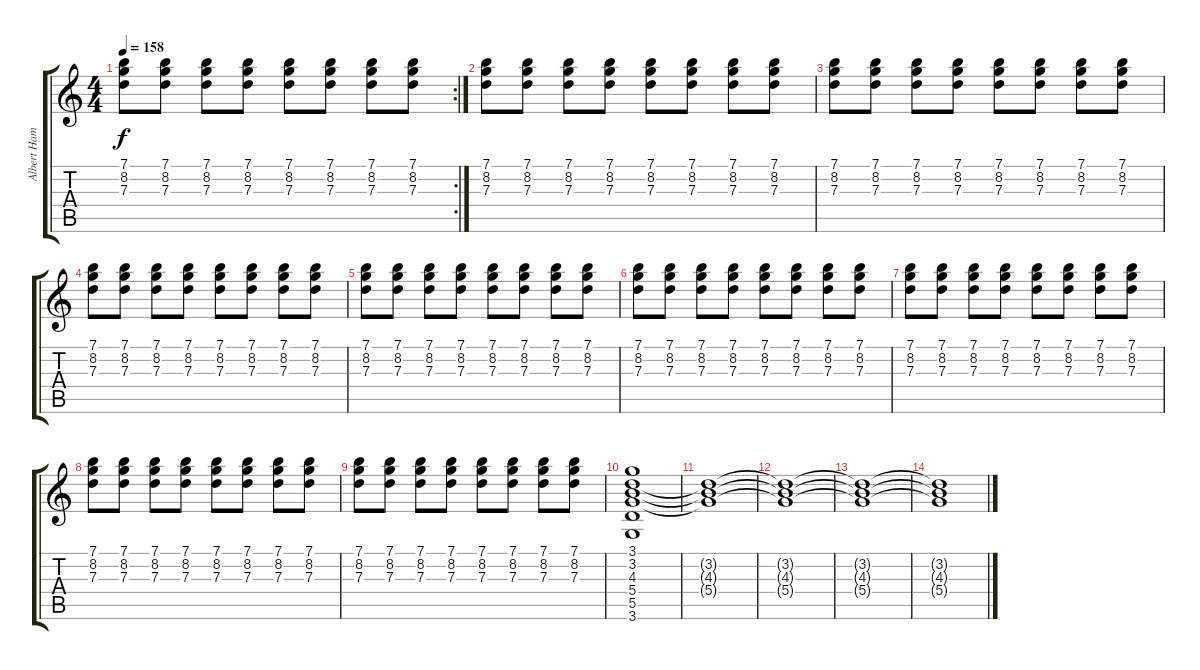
\track ("Albert Hammond Jr." "Albert Ham") {instrument overdrivenguitar}
\staff {score tabs}
\tuning (E4 B3 G3 D3 A2 E2) {hide}
\rc 2
\ts (4 4)
\tempo 158
\clef g2
\ks c
(7.1 8.2 7.3).8{dy f} (7.1 8.2 7.3).8 (7.1 8.2 7.3).8 (7.1 8.2 7.3).8 (7.1 8.2 7.3).8 (7.1 8.2 7.3).8 (7.1 8.2 7.3).8 (7.1 8.2 7.3).8 |
(7.1 8.2 7.3).8 (7.1 8.2 7.3).8 (7.1 8.2 7.3).8 (7.1 8.2 7.3).8 (7.1 8.2 7.3).8 (7.1 8.2 7.3).8 (7.1 8.2 7.3).8 (7.1 8.2 7.3).8 |
(7.1 8.2 7.3).8 (7.1 8.2 7.3).8 (7.1 8.2 7.3).8 (7.1 8.2 7.3).8 (7.1 8.2 7.3).8 (7.1 8.2 7.3).8 (7.1 8.2 7.3).8 (7.1 8.2 7.3).8 |
(7.1 8.2 7.3).8 (7.1 8.2 7.3).8 (7.1 8.2 7.3).8 (7.1 8.2 7.3).8 (7.1 8.2 7.3).8 (7.1 8.2 7.3).8 (7.1 8.2 7.3).8 (7.1 8.2 7.3).8 |
(7.1 8.2 7.3).8 (7.1 8.2 7.3).8 (7.1 8.2 7.3).8 (7.1 8.2 7.3).8 (7.1 8.2 7.3).8 (7.1 8.2 7.3).8 (7.1 8.2 7.3).8 (7.1 8.2 7.3).8 |
(7.1 8.2 7.3).8 (7.1 8.2 7.3).8 (7.1 8.2 7.3).8 (7.1 8.2 7.3).8 (7.1 8.2 7.3).8 (7.1 8.2 7.3).8 (7.1 8.2 7.3).8 (7.1 8.2 7.3).8 |
(7.1 8.2 7.3).8 (7.1 8.2 7.3).8 (7.1 8.2 7.3).8 (7.1 8.2 7.3).8 (7.1 8.2 7.3).8 (7.1 8.2 7.3).8 (7.1 8.2 7.3).8 (7.1 8.2 7.3).8 |
(7.1 8.2 7.3).8 (7.1 8.2 7.3).8 (7.1 8.2 7.3).8 (7.1 8.2 7.3).8 (7.1 8.2 7.3).8 (7.1 8.2 7.3).8 (7.1 8.2 7.3).8 (7.1 8.2 7.3).8 |
(7.1 8.2 7.3).8 (7.1 8.2 7.3).8 (7.1 8.2 7.3).8 (7.1 8.2 7.3).8 (7.1 8.2 7.3).8 (7.1 8.2 7.3).8 (7.1 8.2 7.3).8 (7.1 8.2 7.3).8 |
(3.1 3.2 4.3 5.4 5.5 3.6).1 |
(3.2{t} 4.3{t} 5.4{t}).1 |
(3.2{t} 4.3{t} 5.4{t}).1 |
(3.2{t} 4.3{t} 5.4{t}).1 |
(3.2{t} 4.3{t} 5.4{t}).1
